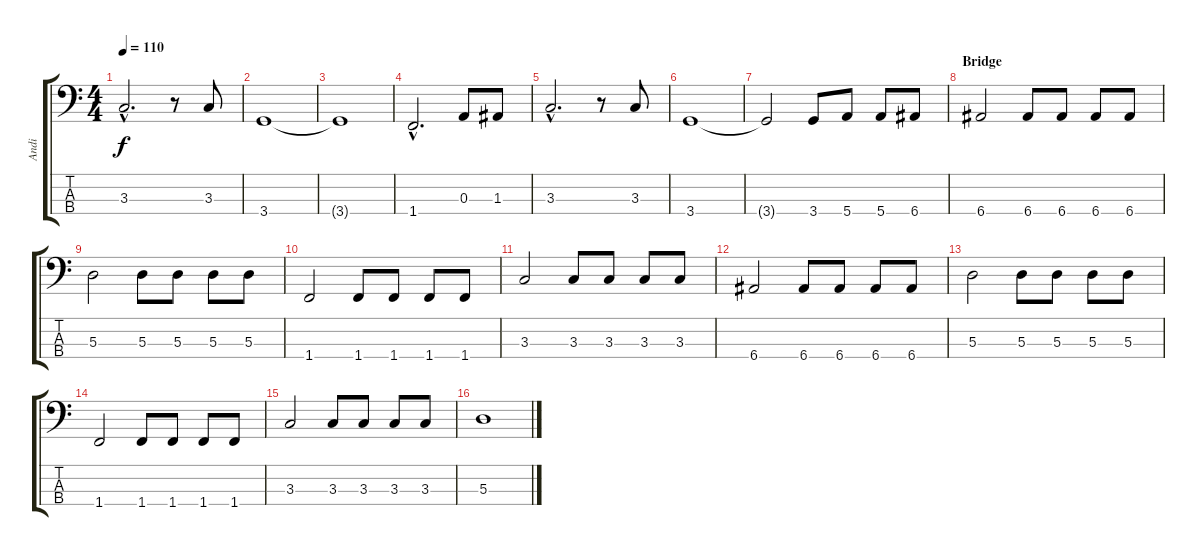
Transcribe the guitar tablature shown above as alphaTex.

\track ("Andi" "Andi") {instrument electricbassfinger}
\staff {score tabs}
\tuning (G2 D2 A1 E1) {hide}
\ts (4 4)
\tempo 110
\clef f4
\ks c
3.3{hac}.2{d dy f} r.8 3.3.8 |
3.4.1 |
3.4{t}.1 |
1.4{hac}.2{d} 0.3.8 1.3.8 |
3.3{hac}.2{d} r.8 3.3.8 |
3.4.1 |
3.4{t}.2 3.4.8 5.4.8 5.4.8 6.4.8 |
\section ("" "Bridge")
6.4.2 6.4.8 6.4.8 6.4.8 6.4.8 |
5.3.2 5.3.8 5.3.8 5.3.8 5.3.8 |
1.4.2 1.4.8 1.4.8 1.4.8 1.4.8 |
3.3.2 3.3.8 3.3.8 3.3.8 3.3.8 |
6.4.2 6.4.8 6.4.8 6.4.8 6.4.8 |
5.3.2 5.3.8 5.3.8 5.3.8 5.3.8 |
1.4.2 1.4.8 1.4.8 1.4.8 1.4.8 |
3.3.2 3.3.8 3.3.8 3.3.8 3.3.8 |
5.3.1
